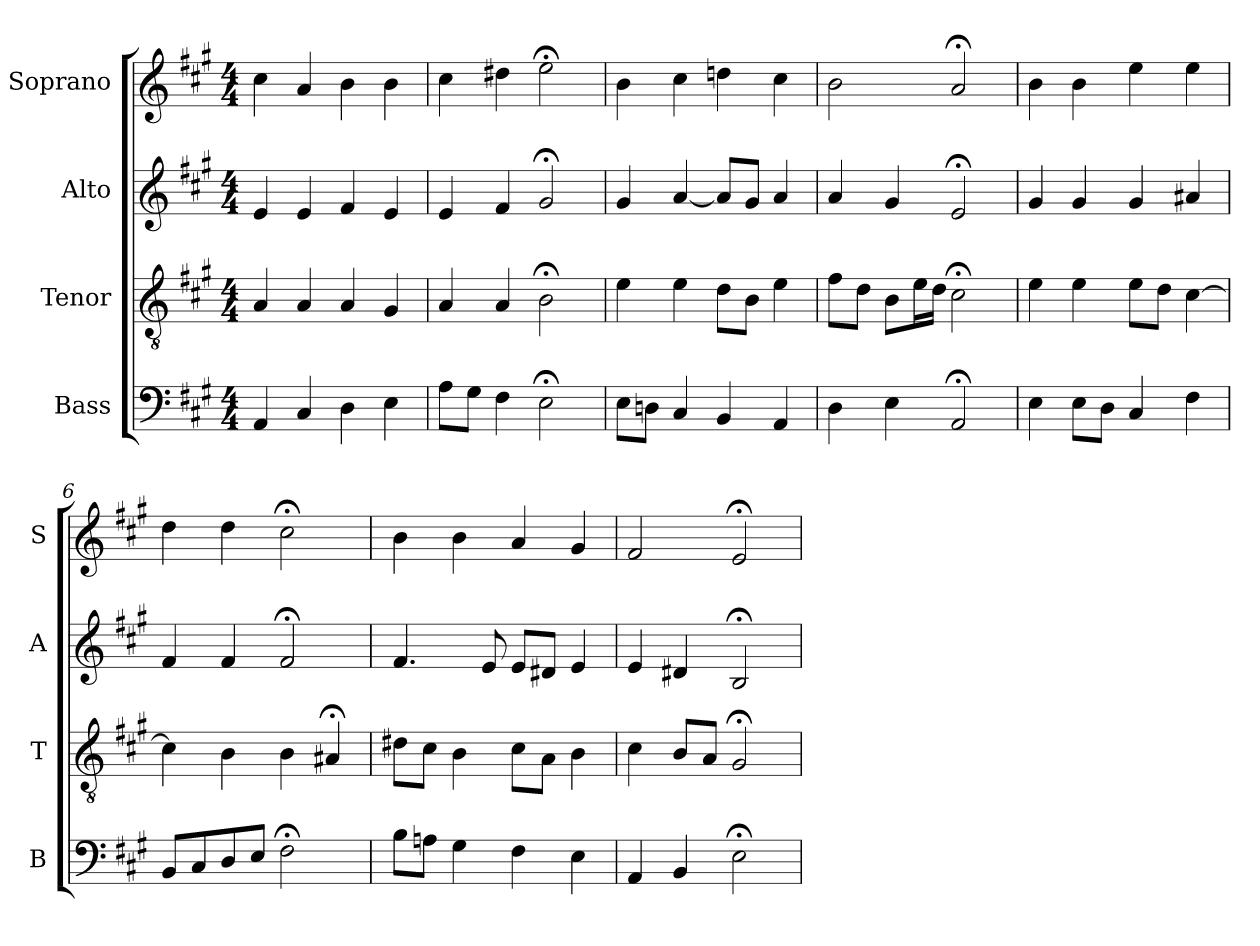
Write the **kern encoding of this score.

**kern	**kern	**kern	**kern
*part4	*part3	*part2	*part1
*staff4	*staff3	*staff2	*staff1
*I"Bass	*I"Tenor	*I"Alto	*I"Soprano
*I'B	*I'T	*I'A	*I'S
*clefF4	*clefGv2	*clefG2	*clefG2
*k[f#c#g#]	*k[f#c#g#]	*k[f#c#g#]	*k[f#c#g#]
*A:	*A:	*A:	*A:
*M4/4	*M4/4	*M4/4	*M4/4
*MM100	*MM100	*MM100	*MM100
=1	=1	=1	=1
4AA	4A	4e	4cc#
4C#	4A	4e	4a
4D	4A	4f#	4b
4E	4G#	4e	4b
=2	=2	=2	=2
8AL	4A	4e	4cc#
8G#J	.	.	.
4F#	4A	4f#	4dd#X
2E;<	2B;<	2g#;<	2ee;<
=3	=3	=3	=3
8EL	4e	4g#	4b
8DnJ	.	.	.
4C#	4e	[4a	4cc#
4BB	8dL	8aL]	4ddn
.	8BJ	8g#J	.
4AA	4e	4a	4cc#
=4	=4	=4	=4
4D	8f#L	4a	2b
.	8dJ	.	.
4E	8BL	4g#	.
.	16eL	.	.
.	16dJJ	.	.
2AA;<	2c#;<	2e;<	2a;<
=5	=5	=5	=5
4E	4e	4g#	4b
8EL	4e	4g#	4b
8DJ	.	.	.
4C#	8eL	4g#	4ee
.	8dJ	.	.
4F#	[4c#	4a#X	4ee
=6	=6	=6	=6
8BBL	4c#]	4f#	4dd
8C#	.	.	.
8D	4B	4f#	4dd
8EJ	.	.	.
2F#;<	4B	2f#;<	2cc#;<
.	4A#X;<	.	.
=7	=7	=7	=7
8BL	8d#XL	4.f#	4b
8AnJ	8c#J	.	.
4G#	4B	.	4b
.	.	8e	.
4F#	8c#L	8eL	4a
.	8AJ	8d#XJ	.
4E	4B	4e	4g#
=8	=8	=8	=8
4AA	4c#	4e	2f#
4BB	8BL	4d#X	.
.	8AJ	.	.
2E;<	2G#;<	2B;<	2e;<
=	=	=	=
*-	*-	*-	*-
